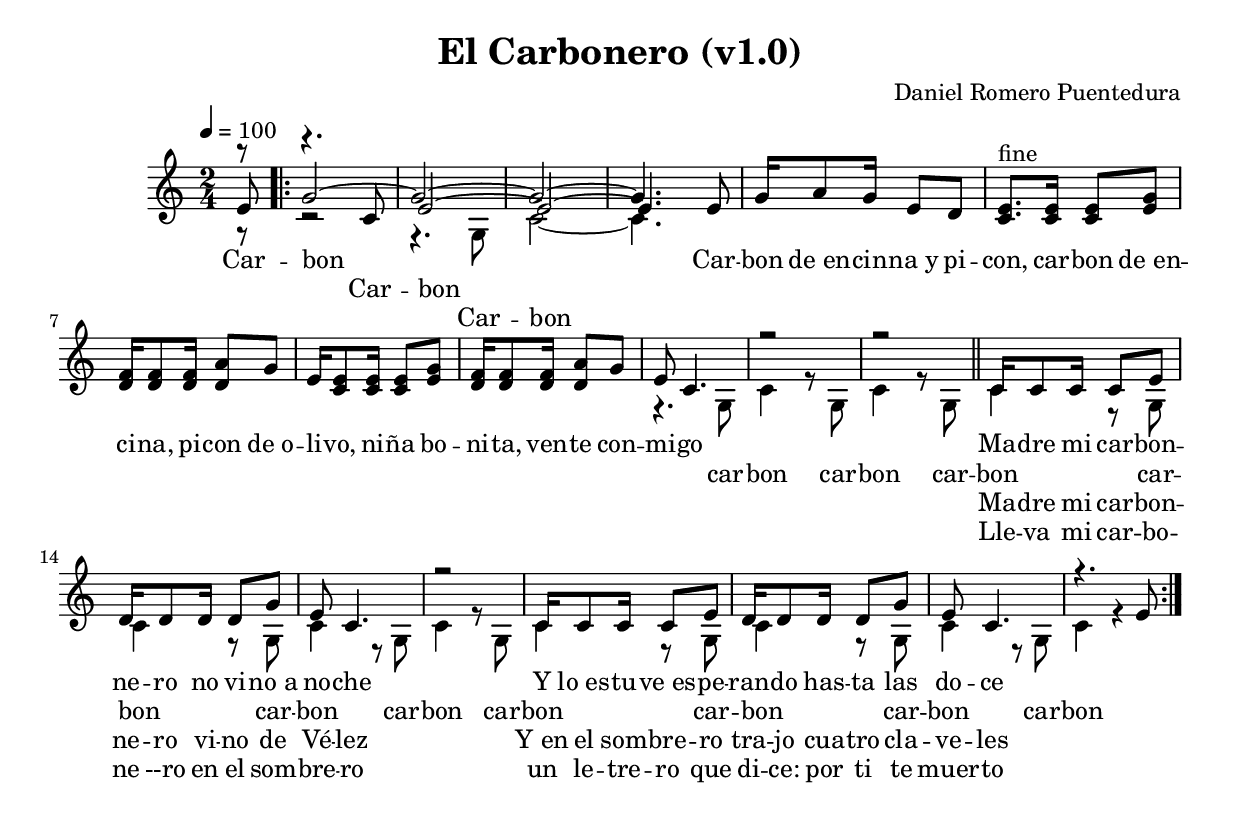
\version "2.22"


\header {
  title = "El Carbonero (v1.0)"
  composer = "Daniel Romero Puentedura"
}

\book {
  \bookOutputSuffix "tutti"
  \score {
    \new Staff {
      <<
	\new Voice = "one" {
	  \relative {
	    \time 2/4 \tempo 4 = 100 \key c \major
	    <<
	      { \voiceOne \partial 8 e'8 \bar ".|:" g2~ | g2~ | g2~ | g4. }
	      \new Voice  = "two" { \voiceThree \partial 8 r8 | r4. c,8 | e2~ | e2~ | e4. }
	      \new Voice = "three" { \voiceTwo \partial 8 r8 | r2 | r4. g,8 | c2~ | c4. }
	    >>
	    
	    \oneVoice {
	      e8 | g16 a8 g16 e8 d8 | <c e>8.^"fine" <c e>16 <c e>8 <e g>8 | <d f>16 <d f>8 <d f>16 <d a'>8 g8 | e16 <c e>8 <c e>16 <c e>8 <e g>8 | <d f>16 <d f>8 <d f>16 <d a'>8 g8 |
	    }  
	    
	    <<
	      { \voiceOne e8 c4. | r2 | r2 \bar "||"
		c16 c8 c16 c8 e8 | d16 d8 d16 d8 g8 | e8 c4. | r2
		c16 c8 c16 c8 e8 | d16 d8 d16 d8 g8 | e8 c4. | r4. e8 \bar ":|." }
	      \new Voice = "twoback" { \voiceTwo r4. g,8 | c4 r8 g8 | c4 r8 g8 | c4 r8 g8 | c4 r8 g8 |
			   c4 r8 g8 | c4 r8 g8 | c4 r8 g8 | c4 r8 g8 | c4 r8 g8 | c4 r4 |}
	    >>
	  }
	}
	\new Lyrics \lyricsto "one" {
	  Car -- bon
	  Car -- bon de_en -- cin -- na_y pi -- con, car -- bon
	  de_en -- ci -- na, pi -- con de_o -- li -- vo, ni -- ña
	  bo -- ni -- ta, ven -- te con -- mi -- go
	  <<
	    { Ma -- dre mi car -- bon -- ne -- ro no vi -- no_a no -- che
	      Y lo_es -- tu -- ve_es -- pe -- ran -- do has -- ta las  do -- ce }
	    \new Lyrics { \set associatedVoice = "one"
			  Ma -- dre mi car -- bon -- ne -- ro vi -- no de Vé -- lez
			  Y_en el som -- bre -- ro tra -- jo cua -- tro cla -- ve -- les
			}
	    \new Lyrics { \set associatedVoice = "one"
			  Lle --  va mi car -- bo -- ne --ro en el som -- bre -- ro
			  un le -- tre -- ro que di -- ce: por ti te muer -- to
			}
	  >>
	}
	\new Lyrics \lyricsto "two" {
	  Car -- bon
	}
	\new Lyrics \lyricsto "twoback" {
	  car -- bon car -- bon car -- bon car -- bon car -- bon car -- bon car -- bon car -- bon car -- bon car -- bon
	}
	\new Lyrics \lyricsto "three" {
	  Car -- bon
	}
      >>
    }
    \layout {}
    \midi {}
  }
}
